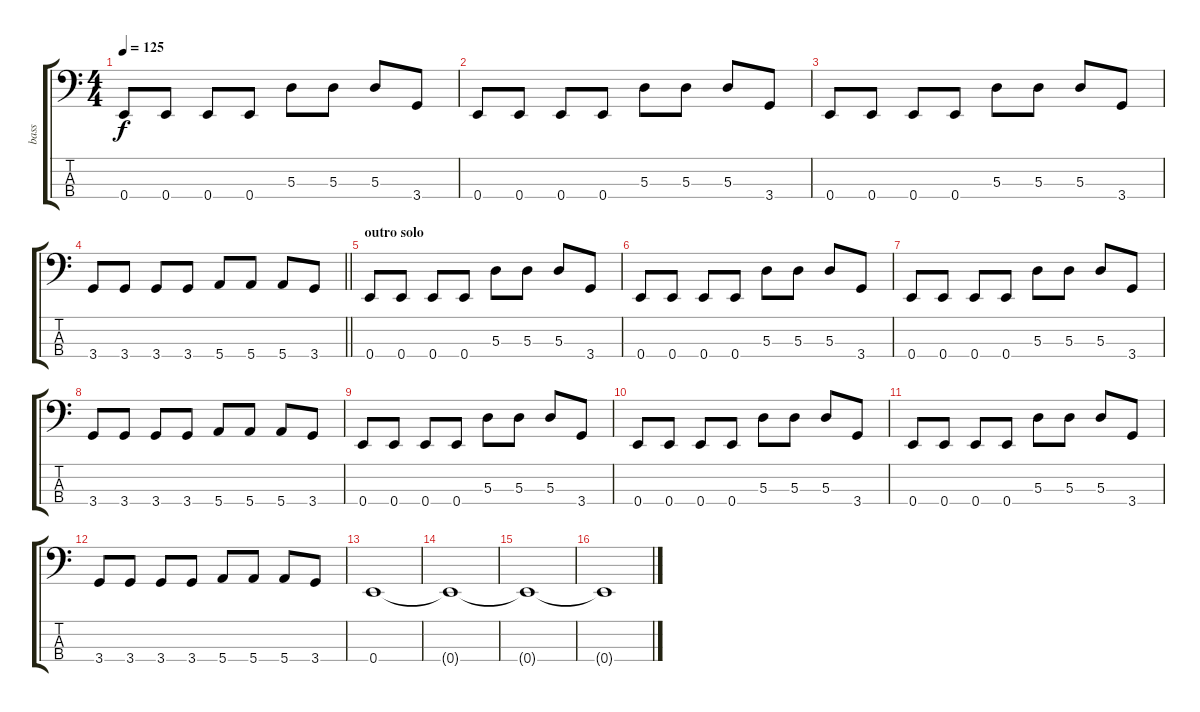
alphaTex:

\track ("bass" "bass") {instrument electricbassfinger}
\staff {score tabs}
\tuning (G2 D2 A1 E1) {hide}
\ts (4 4)
\tempo 125
\clef f4
\ks c
0.4.8{dy f} 0.4.8 0.4.8 0.4.8 5.3.8 5.3.8 5.3.8 3.4.8 |
0.4.8 0.4.8 0.4.8 0.4.8 5.3.8 5.3.8 5.3.8 3.4.8 |
0.4.8 0.4.8 0.4.8 0.4.8 5.3.8 5.3.8 5.3.8 3.4.8 |
\barLineRight lightlight
3.4.8 3.4.8 3.4.8 3.4.8 5.4.8 5.4.8 5.4.8 3.4.8 |
\section ("" "outro solo")
0.4.8 0.4.8 0.4.8 0.4.8 5.3.8 5.3.8 5.3.8 3.4.8 |
0.4.8 0.4.8 0.4.8 0.4.8 5.3.8 5.3.8 5.3.8 3.4.8 |
0.4.8 0.4.8 0.4.8 0.4.8 5.3.8 5.3.8 5.3.8 3.4.8 |
3.4.8 3.4.8 3.4.8 3.4.8 5.4.8 5.4.8 5.4.8 3.4.8 |
0.4.8 0.4.8 0.4.8 0.4.8 5.3.8 5.3.8 5.3.8 3.4.8 |
0.4.8 0.4.8 0.4.8 0.4.8 5.3.8 5.3.8 5.3.8 3.4.8 |
0.4.8 0.4.8 0.4.8 0.4.8 5.3.8 5.3.8 5.3.8 3.4.8 |
3.4.8 3.4.8 3.4.8 3.4.8 5.4.8 5.4.8 5.4.8 3.4.8 |
0.4.1 |
0.4{t}.1 |
0.4{t}.1 |
0.4{t}.1
